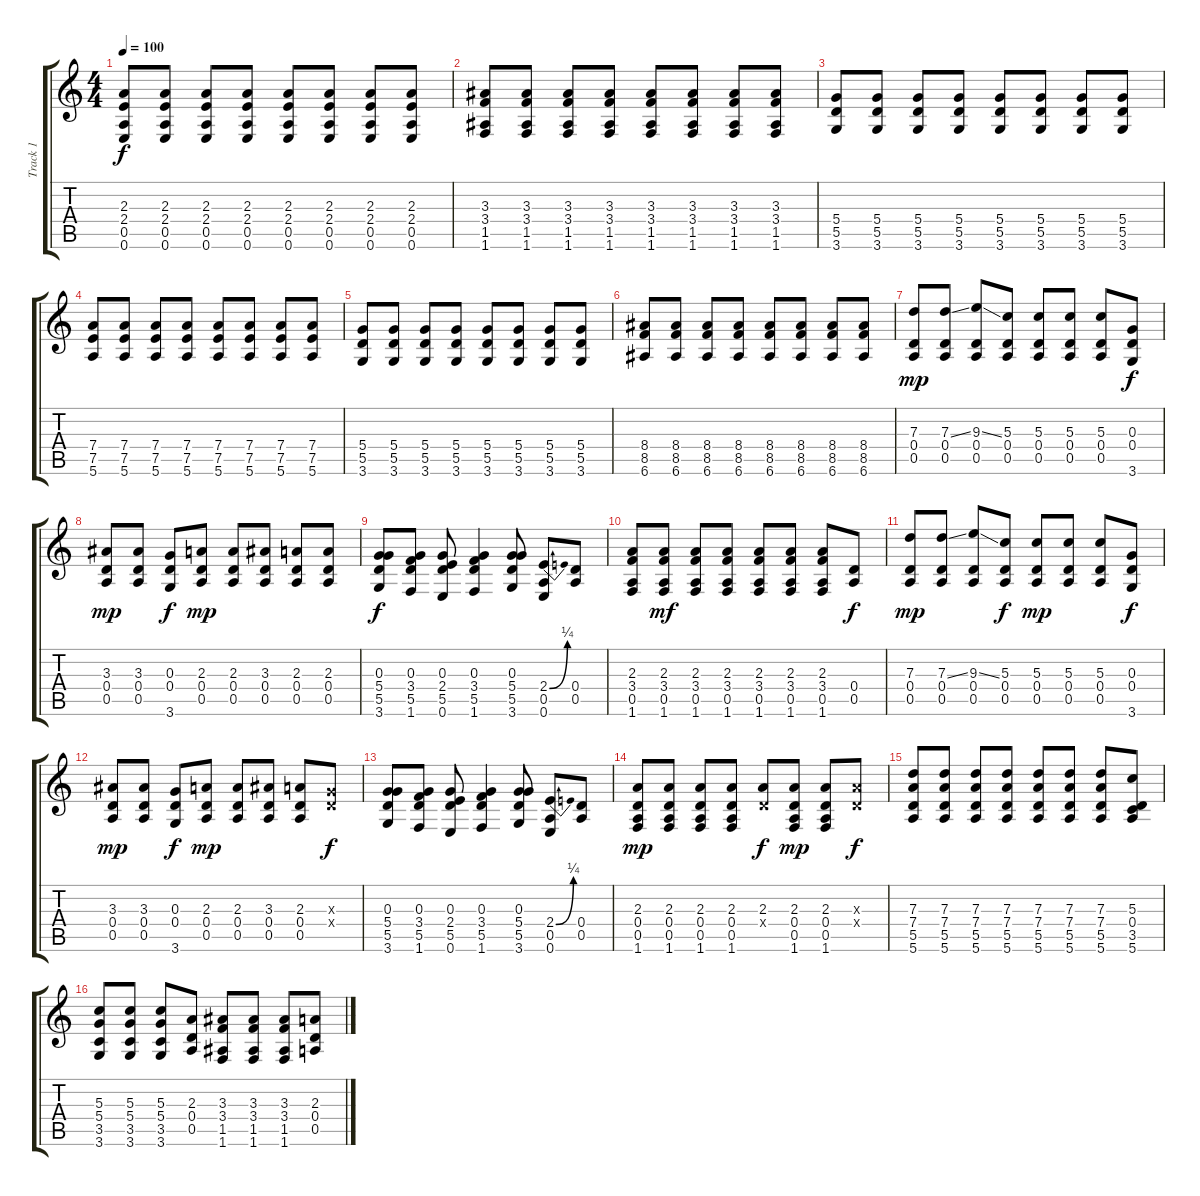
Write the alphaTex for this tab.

\track ("Track 1" "Track 1") {instrument acousticguitarsteel}
\staff {score tabs}
\tuning (E4 B3 G3 D3 A2 E2) {hide}
\ts (4 4)
\tempo 100
\clef g2
\ks c
(2.3 2.4 0.5 0.6).8{dy f} (2.3 2.4 0.5 0.6).8 (2.3 2.4 0.5 0.6).8 (2.3 2.4 0.5 0.6).8 (2.3 2.4 0.5 0.6).8 (2.3 2.4 0.5 0.6).8 (2.3 2.4 0.5 0.6).8 (2.3 2.4 0.5 0.6).8 |
(3.3 3.4 1.5 1.6).8 (3.3 3.4 1.5 1.6).8 (3.3 3.4 1.5 1.6).8 (3.3 3.4 1.5 1.6).8 (3.3 3.4 1.5 1.6).8 (3.3 3.4 1.5 1.6).8 (3.3 3.4 1.5 1.6).8 (3.3 3.4 1.5 1.6).8 |
(5.4 5.5 3.6).8 (5.4 5.5 3.6).8 (5.4 5.5 3.6).8 (5.4 5.5 3.6).8 (5.4 5.5 3.6).8 (5.4 5.5 3.6).8 (5.4 5.5 3.6).8 (5.4 5.5 3.6).8 |
(7.4 7.5 5.6).8 (7.4 7.5 5.6).8 (7.4 7.5 5.6).8 (7.4 7.5 5.6).8 (7.4 7.5 5.6).8 (7.4 7.5 5.6).8 (7.4 7.5 5.6).8 (7.4 7.5 5.6).8 |
(5.4 5.5 3.6).8 (5.4 5.5 3.6).8 (5.4 5.5 3.6).8 (5.4 5.5 3.6).8 (5.4 5.5 3.6).8 (5.4 5.5 3.6).8 (5.4 5.5 3.6).8 (5.4 5.5 3.6).8 |
(8.4 8.5 6.6).8 (8.4 8.5 6.6).8 (8.4 8.5 6.6).8 (8.4 8.5 6.6).8 (8.4 8.5 6.6).8 (8.4 8.5 6.6).8 (8.4 8.5 6.6).8 (8.4 8.5 6.6).8 |
(7.3 0.4 0.5).8{dy mp} (7.3{ss} 0.4 0.5).8 (9.3{ss} 0.4 0.5).8 (5.3 0.4 0.5).8 (5.3 0.4 0.5).8 (5.3 0.4 0.5).8 (5.3 0.4 0.5).8 (0.3 0.4 3.6).8{dy f} |
(3.3 0.4 0.5).8{dy mp} (3.3 0.4 0.5).8 (0.3 0.4 3.6).8{dy f} (2.3 0.4 0.5).8{dy mp} (2.3 0.4 0.5).8 (3.3 0.4 0.5).8 (2.3 0.4 0.5).8 (2.3 0.4 0.5).8 |
(0.3 5.4 5.5 3.6).8{dy f} (0.3 3.4 5.5 1.6).8 (0.3 2.4 5.5 0.6).8 (0.3 3.4 5.5 1.6).4 (0.3 5.4 5.5 3.6).8 (2.4{be (bend 0 0 60 1)} 0.5 0.6).8 (0.4 0.5).8 |
(2.3 3.4 0.5 1.6).8 (2.3 3.4 0.5 1.6).8{dy mf} (2.3 3.4 0.5 1.6).8 (2.3 3.4 0.5 1.6).8 (2.3 3.4 0.5 1.6).8 (2.3 3.4 0.5 1.6).8 (2.3 3.4 0.5 1.6).8 (0.4 0.5).8{dy f} |
(7.3 0.4 0.5).8{dy mp} (7.3{ss} 0.4 0.5).8 (9.3{ss} 0.4 0.5).8 (5.3 0.4 0.5).8{dy f} (5.3 0.4 0.5).8{dy mp} (5.3 0.4 0.5).8 (5.3 0.4 0.5).8 (0.3 0.4 3.6).8{dy f} |
(3.3 0.4 0.5).8{dy mp} (3.3 0.4 0.5).8 (0.3 0.4 3.6).8{dy f} (2.3 0.4 0.5).8{dy mp} (2.3 0.4 0.5).8 (3.3 0.4 0.5).8 (2.3 0.4 0.5).8 (0.3{x} 0.4{x}).8{dy f} |
(0.3 5.4 5.5 3.6).8 (0.3 3.4 5.5 1.6).8 (0.3 2.4 5.5 0.6).8 (0.3 3.4 5.5 1.6).4 (0.3 5.4 5.5 3.6).8 (2.4{be (bend 0 0 60 1)} 0.5 0.6).8 (0.4 0.5).8 |
(2.3 0.4 0.5 1.6).8{dy mp} (2.3 0.4 0.5 1.6).8 (2.3 0.4 0.5 1.6).8 (2.3 0.4 0.5 1.6).8 (2.3 0.4{x}).8{dy f} (2.3 0.4 0.5 1.6).8{dy mp} (2.3 0.4 0.5 1.6).8 (2.3{x} 0.4{x}).8{dy f} |
(7.3 7.4 5.5 5.6).8 (7.3 7.4 5.5 5.6).8 (7.3 7.4 5.5 5.6).8 (7.3 7.4 5.5 5.6).8 (7.3 7.4 5.5 5.6).8 (7.3 7.4 5.5 5.6).8 (7.3 7.4 5.5 5.6).8 (5.3 0.4 3.5 5.6).8 |
(5.3 5.4 3.5 3.6).8 (5.3 5.4 3.5 3.6).8 (5.3 5.4 3.5 3.6).8 (2.3 0.4 0.5).8 (3.3 3.4 1.5 1.6).8 (3.3 3.4 1.5 1.6).8 (3.3 3.4 1.5 1.6).8 (2.3 0.4 0.5).8
